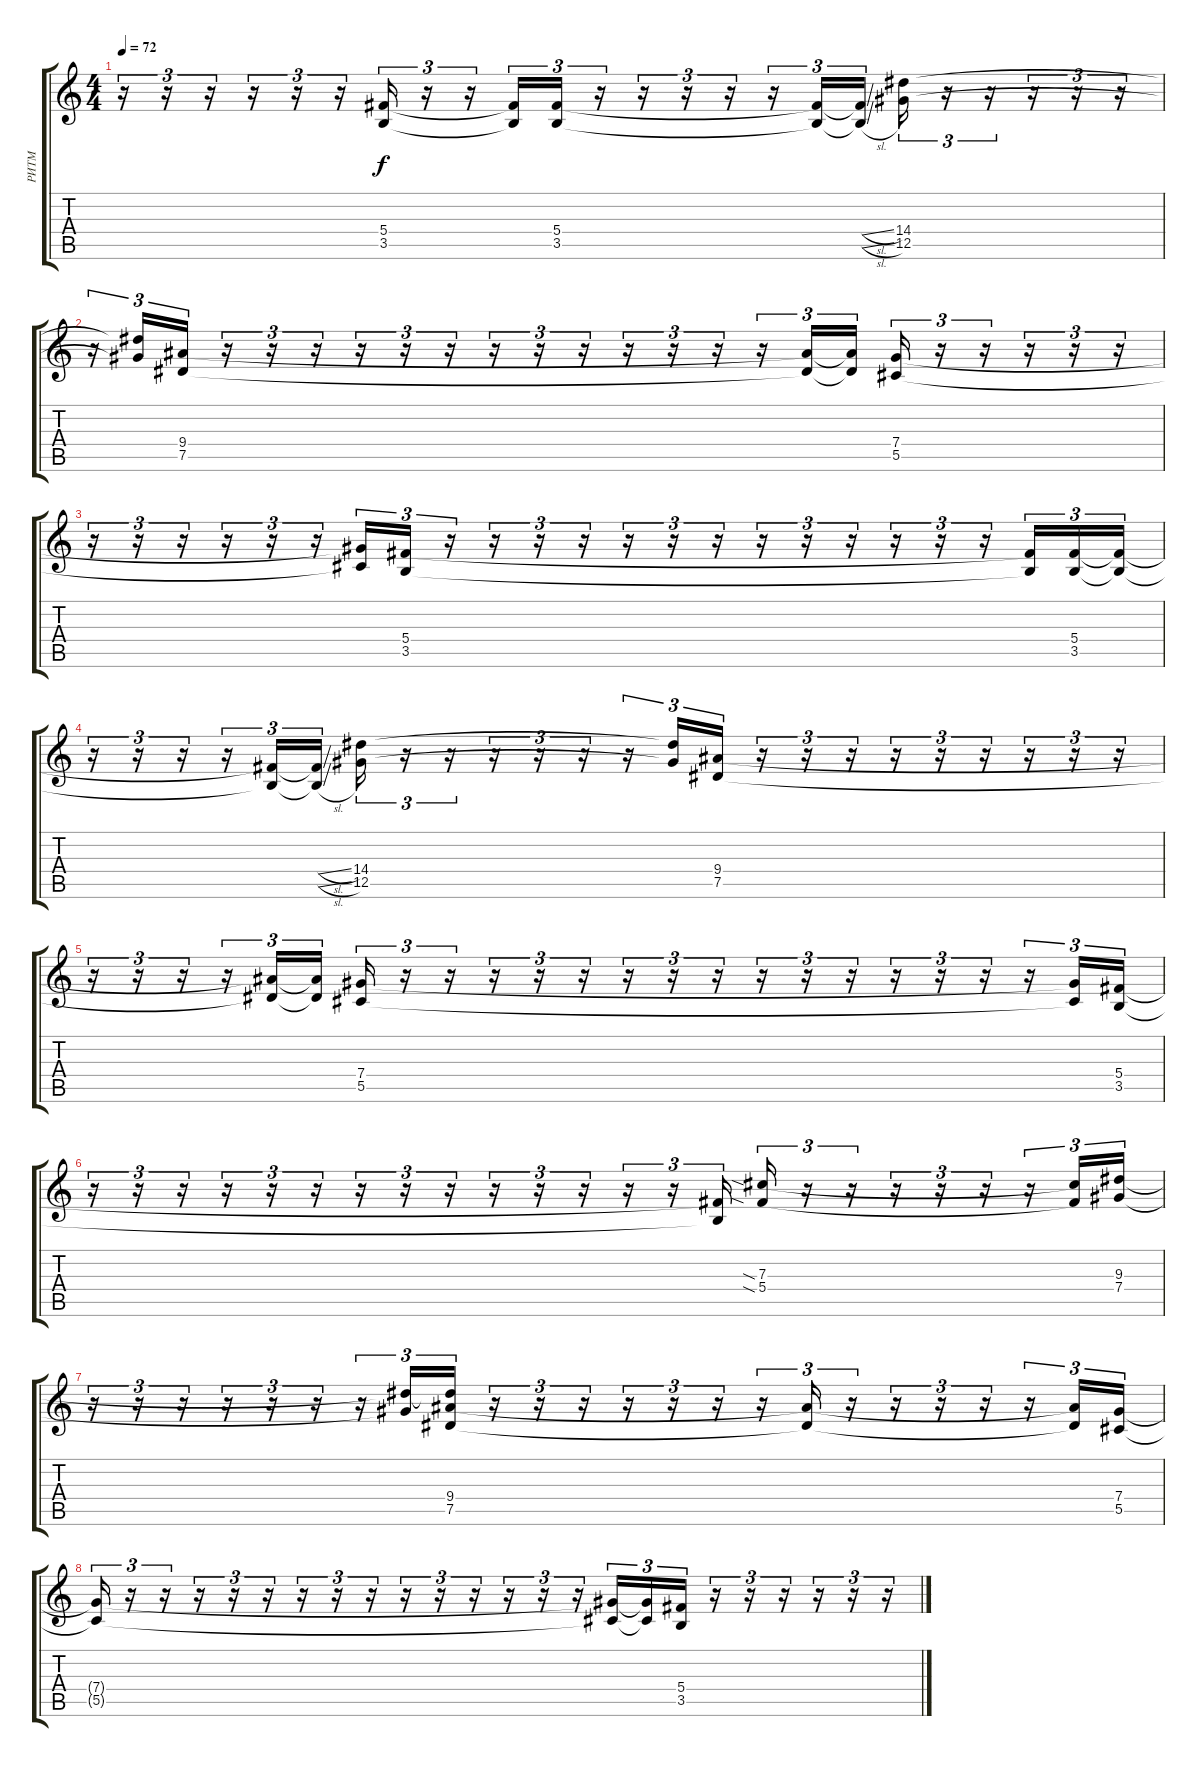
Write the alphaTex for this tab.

\track ("РИТМ" "РИТМ") {instrument overdrivenguitar}
\staff {score tabs}
\tuning (Eb4 Bb3 Gb3 Db3 Ab2 Eb2) {hide}
\ts (4 4)
\tempo 72
\clef g2
\ks c
r.16{tu (3 2) dy f} r.16{tu (3 2)} r.16{tu (3 2)} r.16{tu (3 2)} r.16{tu (3 2)} r.16{tu (3 2)} (5.4{t} 3.5{t}).16{tu (3 2)} r.16{tu (3 2)} r.16{tu (3 2)} (5.4{t} 3.5{t}).16{tu (3 2)} (5.4 3.5).16{tu (3 2)} r.16{tu (3 2)} r.16{tu (3 2)} r.16{tu (3 2)} r.16{tu (3 2)} r.16{tu (3 2)} (5.4{t} 3.5{t}).16{tu (3 2)} (5.4{sl t} 3.5{sl t}).16{tu (3 2)} (14.4 12.5).16{tu (3 2)} r.16{tu (3 2)} r.16{tu (3 2)} r.16{tu (3 2)} r.16{tu (3 2)} r.16{tu (3 2)} |
r.16{tu (3 2)} (14.4{t} 12.5{t}).16{tu (3 2)} (9.4 7.5).16{tu (3 2)} r.16{tu (3 2)} r.16{tu (3 2)} r.16{tu (3 2)} r.16{tu (3 2)} r.16{tu (3 2)} r.16{tu (3 2)} r.16{tu (3 2)} r.16{tu (3 2)} r.16{tu (3 2)} r.16{tu (3 2)} r.16{tu (3 2)} r.16{tu (3 2)} r.16{tu (3 2)} (9.4{t} 7.5{t}).16{tu (3 2)} (9.4{t} 7.5{t}).16{tu (3 2)} (7.4 5.5).16{tu (3 2)} r.16{tu (3 2)} r.16{tu (3 2)} r.16{tu (3 2)} r.16{tu (3 2)} r.16{tu (3 2)} |
r.16{tu (3 2)} r.16{tu (3 2)} r.16{tu (3 2)} r.16{tu (3 2)} r.16{tu (3 2)} r.16{tu (3 2)} (7.4{t} 5.5{t}).16{tu (3 2)} (5.4 3.5).16{tu (3 2)} r.16{tu (3 2)} r.16{tu (3 2)} r.16{tu (3 2)} r.16{tu (3 2)} r.16{tu (3 2)} r.16{tu (3 2)} r.16{tu (3 2)} r.16{tu (3 2)} r.16{tu (3 2)} r.16{tu (3 2)} r.16{tu (3 2)} r.16{tu (3 2)} r.16{tu (3 2)} (5.4{t} 3.5{t}).16{tu (3 2)} (5.4 3.5).16{tu (3 2)} (5.4{t} 3.5{t}).16{tu (3 2)} |
r.16{tu (3 2)} r.16{tu (3 2)} r.16{tu (3 2)} r.16{tu (3 2)} (5.4{t} 3.5{t}).16{tu (3 2)} (5.4{sl t} 3.5{sl t}).16{tu (3 2)} (14.4 12.5).16{tu (3 2)} r.16{tu (3 2)} r.16{tu (3 2)} r.16{tu (3 2)} r.16{tu (3 2)} r.16{tu (3 2)} r.16{tu (3 2)} (14.4{t} 12.5{t}).16{tu (3 2)} (9.4 7.5).16{tu (3 2)} r.16{tu (3 2)} r.16{tu (3 2)} r.16{tu (3 2)} r.16{tu (3 2)} r.16{tu (3 2)} r.16{tu (3 2)} r.16{tu (3 2)} r.16{tu (3 2)} r.16{tu (3 2)} |
r.16{tu (3 2)} r.16{tu (3 2)} r.16{tu (3 2)} r.16{tu (3 2)} (9.4{t} 7.5{t}).16{tu (3 2)} (9.4{t} 7.5{t}).16{tu (3 2)} (7.4 5.5).16{tu (3 2)} r.16{tu (3 2)} r.16{tu (3 2)} r.16{tu (3 2)} r.16{tu (3 2)} r.16{tu (3 2)} r.16{tu (3 2)} r.16{tu (3 2)} r.16{tu (3 2)} r.16{tu (3 2)} r.16{tu (3 2)} r.16{tu (3 2)} r.16{tu (3 2)} r.16{tu (3 2)} r.16{tu (3 2)} r.16{tu (3 2)} (7.4{t} 5.5{t}).16{tu (3 2)} (5.4 3.5).16{tu (3 2)} |
r.16{tu (3 2)} r.16{tu (3 2)} r.16{tu (3 2)} r.16{tu (3 2)} r.16{tu (3 2)} r.16{tu (3 2)} r.16{tu (3 2)} r.16{tu (3 2)} r.16{tu (3 2)} r.16{tu (3 2)} r.16{tu (3 2)} r.16{tu (3 2)} r.16{tu (3 2)} r.16{tu (3 2)} (5.4{t} 3.5{t}).16{tu (3 2)} (7.3{sia} 5.4{sia}).16{tu (3 2)} r.16{tu (3 2)} r.16{tu (3 2)} r.16{tu (3 2)} r.16{tu (3 2)} r.16{tu (3 2)} r.16{tu (3 2)} (7.3{t} 5.4{t}).16{tu (3 2)} (9.3 7.4).16{tu (3 2)} |
r.16{tu (3 2)} r.16{tu (3 2)} r.16{tu (3 2)} r.16{tu (3 2)} r.16{tu (3 2)} r.16{tu (3 2)} r.16{tu (3 2)} (9.3{t} 7.4{t}).16{tu (3 2)} (9.3{t} 9.4 7.5).16{tu (3 2)} r.16{tu (3 2)} r.16{tu (3 2)} r.16{tu (3 2)} r.16{tu (3 2)} r.16{tu (3 2)} r.16{tu (3 2)} r.16{tu (3 2)} (9.4{t} 7.5{t}).16{tu (3 2)} r.16{tu (3 2)} r.16{tu (3 2)} r.16{tu (3 2)} r.16{tu (3 2)} r.16{tu (3 2)} (9.4{t} 7.5{t}).16{tu (3 2)} (7.4 5.5).16{tu (3 2)} |
(7.4{t} 5.5{t}).16{tu (3 2)} r.16{tu (3 2)} r.16{tu (3 2)} r.16{tu (3 2)} r.16{tu (3 2)} r.16{tu (3 2)} r.16{tu (3 2)} r.16{tu (3 2)} r.16{tu (3 2)} r.16{tu (3 2)} r.16{tu (3 2)} r.16{tu (3 2)} r.16{tu (3 2)} r.16{tu (3 2)} r.16{tu (3 2)} (7.4{t} 5.5{t}).16{tu (3 2)} (7.4{t} 5.5{t}).16{tu (3 2)} (5.4 3.5).16{tu (3 2)} r.16{tu (3 2)} r.16{tu (3 2)} r.16{tu (3 2)} r.16{tu (3 2)} r.16{tu (3 2)} r.16{tu (3 2)}
